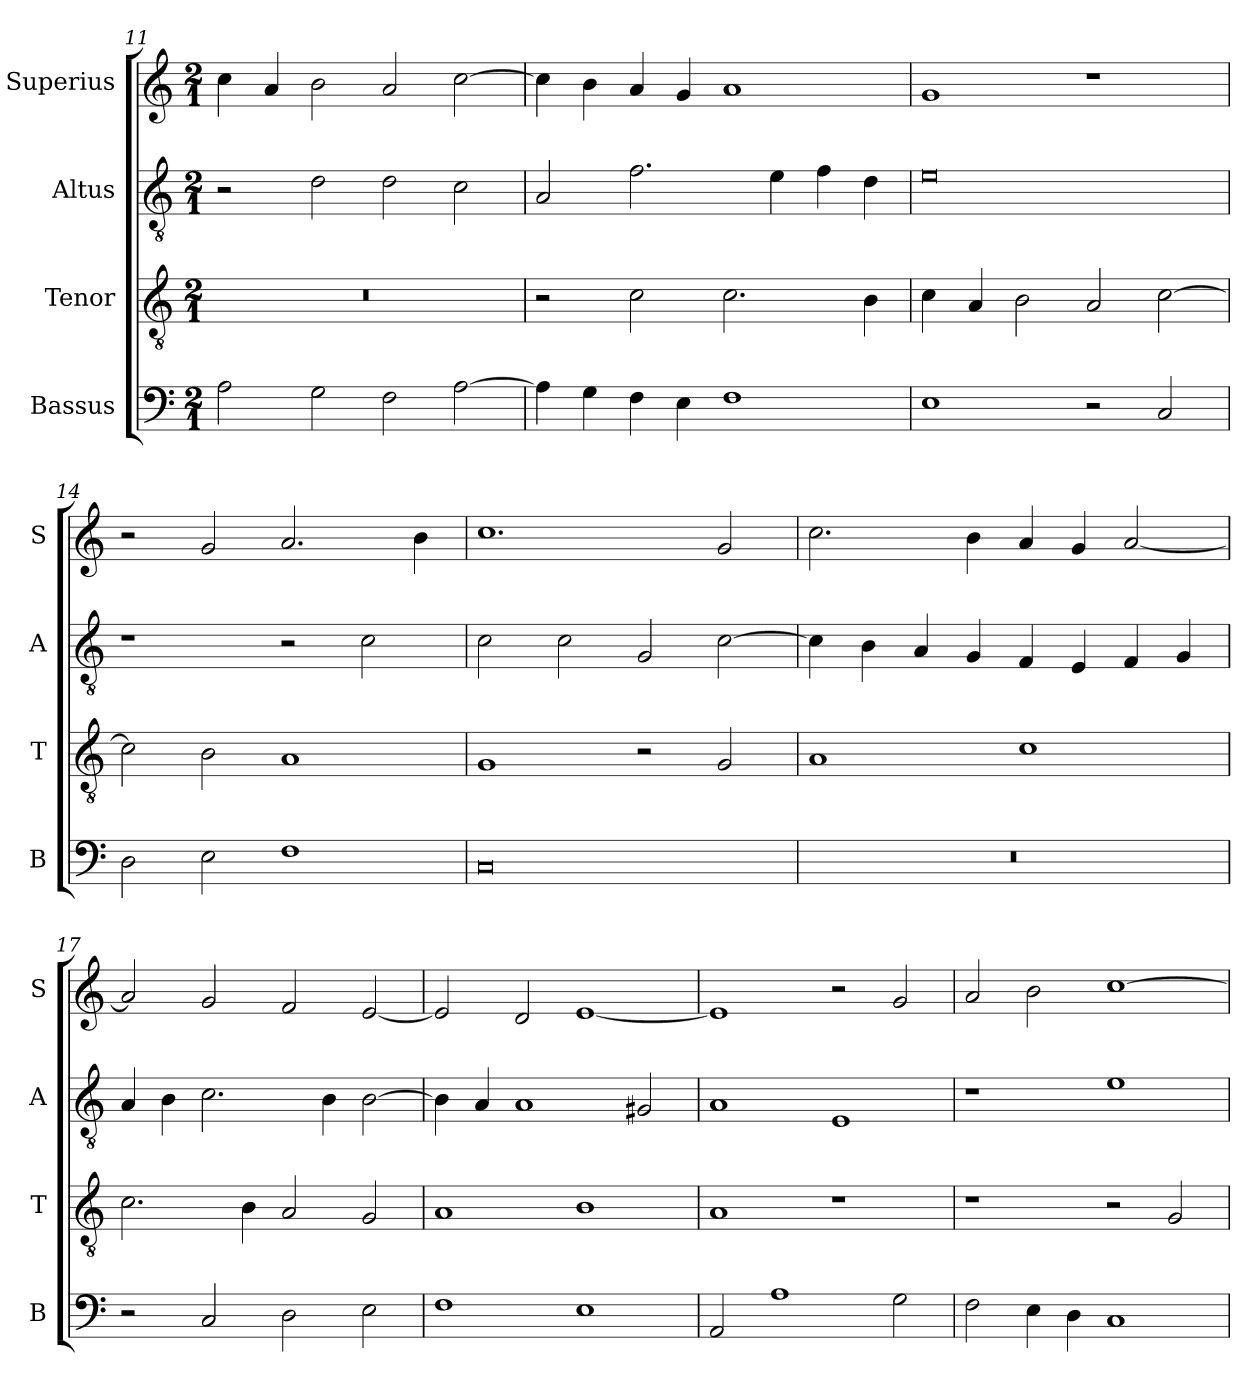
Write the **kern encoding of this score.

**kern	**kern	**kern	**kern
*part4	*part3	*part2	*part1
*staff4	*staff3	*staff2	*staff1
*I"Bassus	*I"Tenor	*I"Altus	*I"Superius
*I'B	*I'T	*I'A	*I'S
*clefF4	*clefGv2	*clefGv2	*clefG2
*k[]	*k[]	*k[]	*k[]
*C:	*C:	*C:	*C:
*M2/1	*M2/1	*M2/1	*M2/1
=11	=11	=11	=11
2A	0r	2r	4cc
.	.	.	4a
2G	.	2d	2b
2F	.	2d	2a
[2A	.	2c	[2cc
=12	=12	=12	=12
4A]	2r	2A	4cc]
4G	.	.	4b
4F	2c	2.f	4a
4E	.	.	4g
1F	2.c	.	1a
.	.	4e	.
.	.	4f	.
.	4B	4d	.
=13	=13	=13	=13
1E	4c	0e	1g
.	4A	.	.
.	2B	.	.
2r	2A	.	1r
2C	[2c	.	.
=14	=14	=14	=14
2D	2c]	1r	2r
2E	2B	.	2g
1F	1A	2r	2.a
.	.	2c	.
.	.	.	4b
=15	=15	=15	=15
0C	1G	2c	1.cc
.	.	2c	.
.	2r	2G	.
.	2G	[2c	2g
=16	=16	=16	=16
0r	1A	4c]	2.cc
.	.	4B	.
.	.	4A	.
.	.	4G	4b
.	1c	4F	4a
.	.	4E	4g
.	.	4F	[2a
.	.	4G	.
=17	=17	=17	=17
2r	2.c	4A	2a]
.	.	4B	.
2C	.	2.c	2g
.	4B	.	.
2D	2A	.	2f
.	.	4B	.
2E	2G	[2B	[2e
=18	=18	=18	=18
1F	1A	4B]	2e]
.	.	4A	.
.	.	1A	2d
1E	1B	.	[1e
.	.	2G#X	.
=19	=19	=19	=19
2AA	1A	1A	1e]
1A	.	.	.
.	1r	1E	2r
2G	.	.	2g
=20	=20	=20	=20
2F	1r	1r	2a
4E	.	.	2b
4D	.	.	.
1C	2r	1e	[1cc
.	2G	.	.
=	=	=	=
*-	*-	*-	*-
